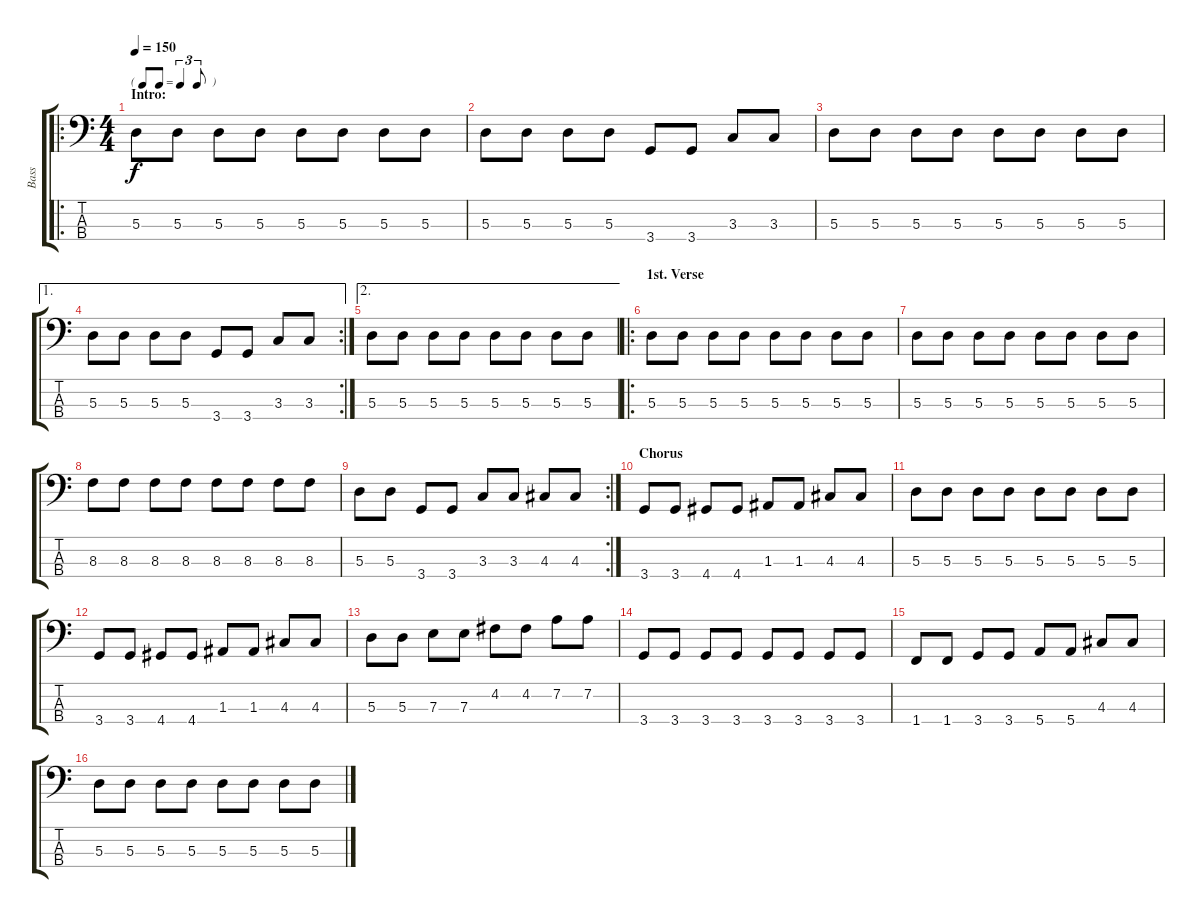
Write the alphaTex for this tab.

\track ("Bass" "Bass") {instrument electricbassfinger}
\staff {score tabs}
\tuning (G2 D2 A1 E1) {hide}
\ro
\ts (4 4)
\tf triplet8th
\section ("" "Intro:")
\tempo 150
\clef f4
\ks c
5.3.8{dy f instrument electricbassfinger} 5.3.8 5.3.8 5.3.8 5.3.8 5.3.8 5.3.8 5.3.8 |
5.3.8 5.3.8 5.3.8 5.3.8 3.4.8 3.4.8 3.3.8 3.3.8 |
5.3.8 5.3.8 5.3.8 5.3.8 5.3.8 5.3.8 5.3.8 5.3.8 |
\ae 1
\rc 2
5.3.8 5.3.8 5.3.8 5.3.8 3.4.8 3.4.8 3.3.8 3.3.8 |
\ae 2
5.3.8 5.3.8 5.3.8 5.3.8 5.3.8 5.3.8 5.3.8 5.3.8 |
\ro
\section ("" "1st. Verse")
5.3.8 5.3.8 5.3.8 5.3.8 5.3.8 5.3.8 5.3.8 5.3.8 |
5.3.8 5.3.8 5.3.8 5.3.8 5.3.8 5.3.8 5.3.8 5.3.8 |
8.3.8 8.3.8 8.3.8 8.3.8 8.3.8 8.3.8 8.3.8 8.3.8 |
\rc 2
5.3.8 5.3.8 3.4.8 3.4.8 3.3.8 3.3.8 4.3.8 4.3.8 |
\section ("" "Chorus")
3.4.8 3.4.8 4.4.8 4.4.8 1.3.8 1.3.8 4.3.8 4.3.8 |
5.3.8 5.3.8 5.3.8 5.3.8 5.3.8 5.3.8 5.3.8 5.3.8 |
3.4.8 3.4.8 4.4.8 4.4.8 1.3.8 1.3.8 4.3.8 4.3.8 |
5.3.8 5.3.8 7.3.8 7.3.8 4.2.8 4.2.8 7.2.8 7.2.8 |
3.4.8 3.4.8 3.4.8 3.4.8 3.4.8 3.4.8 3.4.8 3.4.8 |
1.4.8 1.4.8 3.4.8 3.4.8 5.4.8 5.4.8 4.3.8 4.3.8 |
5.3.8 5.3.8 5.3.8 5.3.8 5.3.8 5.3.8 5.3.8 5.3.8
